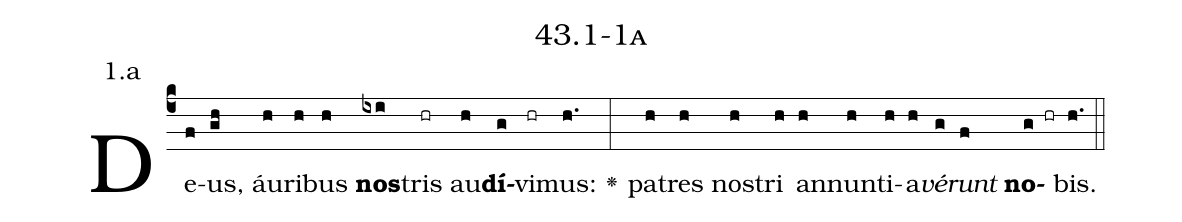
name: 43.1-1a;
annotation: 1.a;
%%
(c4)De(f)us,(gh) áu(h)ri(h)bus(h) <b>nos</b>(ixi)tris(hr) au(h)<b>dí</b>(g)vi(hr)mus:(h.) <v>\greheightstar</v>(:) pa(h)tres(h) nos(h)tri(h) an(h)nun(h)ti(h)a(h)<i>vé</i>(g)<i>runt</i>(f) <b>no</b>(g hr)bis.(h.) (::)


%E(h) u(h) o(g) u(f) a(g) e.(h.) (::)
